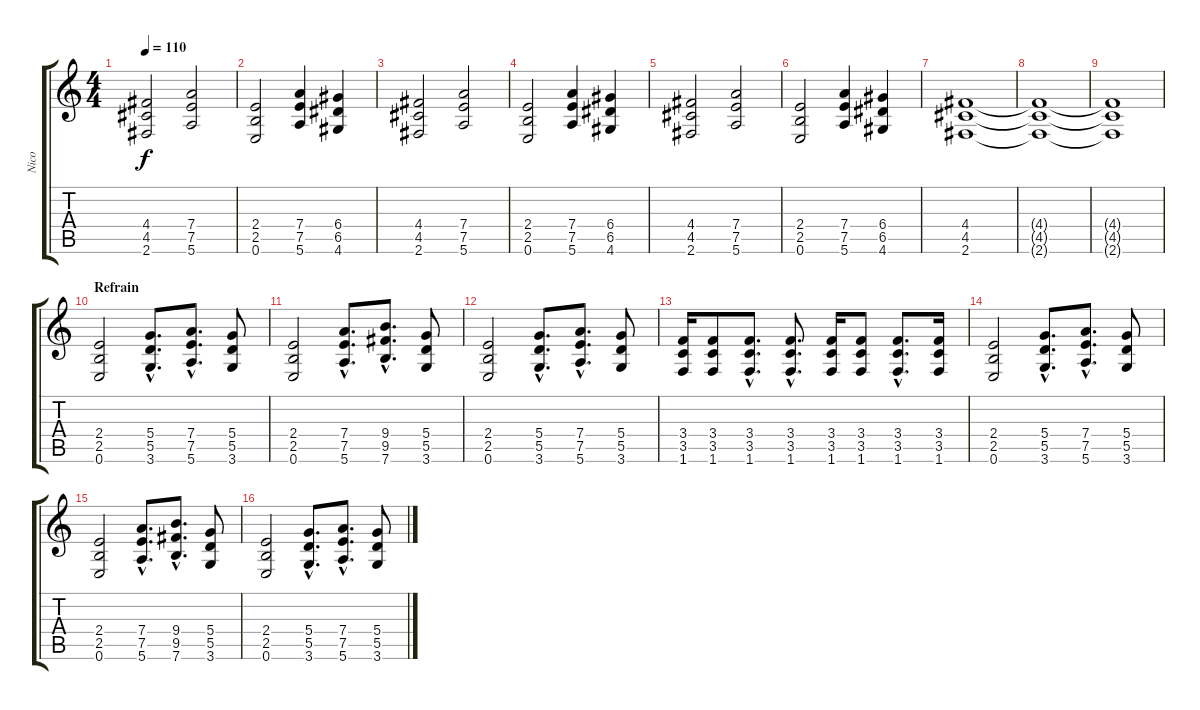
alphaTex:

\track ("Nico" "Nico") {instrument electricguitarclean}
\staff {score tabs}
\tuning (E4 B3 G3 D3 A2 E2) {hide}
\ts (4 4)
\tempo 110
\clef g2
\ks c
(4.4 4.5 2.6).2{dy f} (7.4 7.5 5.6).2 |
(2.4 2.5 0.6).2 (7.4 7.5 5.6).4 (6.4 6.5 4.6).4 |
(4.4 4.5 2.6).2 (7.4 7.5 5.6).2 |
(2.4 2.5 0.6).2 (7.4 7.5 5.6).4 (6.4 6.5 4.6).4 |
(4.4 4.5 2.6).2 (7.4 7.5 5.6).2 |
(2.4 2.5 0.6).2 (7.4 7.5 5.6).4 (6.4 6.5 4.6).4 |
(4.4 4.5 2.6).1 |
(4.4{t} 4.5{t} 2.6{t}).1 |
(4.4{t} 4.5{t} 2.6{t}).1 |
\section ("" "Refrain")
(2.4 2.5 0.6).2 (5.4{hac} 5.5{hac} 3.6{hac}).8{d} (7.4{hac} 7.5{hac} 5.6{hac}).8{d} (5.4 5.5 3.6).8 |
(2.4 2.5 0.6).2 (7.4{hac} 7.5{hac} 5.6{hac}).8{d} (9.4{hac} 9.5{hac} 7.6{hac}).8{d} (5.4 5.5 3.6).8 |
(2.4 2.5 0.6).2 (5.4{hac} 5.5{hac} 3.6{hac}).8{d} (7.4{hac} 7.5{hac} 5.6{hac}).8{d} (5.4 5.5 3.6).8 |
(3.4 3.5 1.6).16 (3.4 3.5 1.6).8 (3.4{hac} 3.5{hac} 1.6{hac}).8{d} (3.4{hac} 3.5{hac} 1.6{hac}).8{d} (3.4 3.5 1.6).16 (3.4 3.5 1.6).8 (3.4{hac} 3.5{hac} 1.6{hac}).8{d} (3.4 3.5 1.6).16 |
(2.4 2.5 0.6).2 (5.4{hac} 5.5{hac} 3.6{hac}).8{d} (7.4{hac} 7.5{hac} 5.6{hac}).8{d} (5.4 5.5 3.6).8 |
(2.4 2.5 0.6).2 (7.4{hac} 7.5{hac} 5.6{hac}).8{d} (9.4{hac} 9.5{hac} 7.6{hac}).8{d} (5.4 5.5 3.6).8 |
(2.4 2.5 0.6).2 (5.4{hac} 5.5{hac} 3.6{hac}).8{d} (7.4{hac} 7.5{hac} 5.6{hac}).8{d} (5.4 5.5 3.6).8
